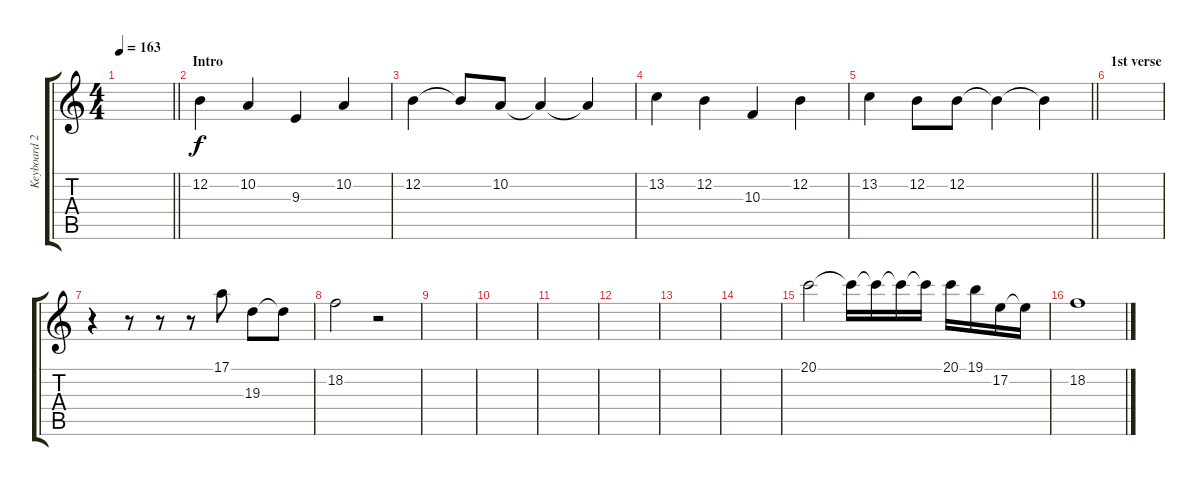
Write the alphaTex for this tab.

\track ("Keyboard 2" "Keyboard 2") {instrument vibraphone}
\staff {score tabs}
\tuning (E4 B3 G3 D3 A2 E2) {hide}
\ts (4 4)
\tempo 163
\clef g2
\barLineRight lightlight
\ks c
|
\section ("" "Intro")
12.2.4 10.2.4 9.3.4 10.2.4 |
12.2.4 12.2{t}.8 10.2.8 10.2{t}.4 10.2{t}.4 |
13.2.4 12.2.4 10.3.4 12.2.4 |
\barLineRight lightlight
13.2.4 12.2.8 12.2.8 12.2{t}.4 12.2{t}.4 |
\section ("" "1st verse")
|
r.4 r.8 r.8 r.8 17.1.8 19.3.8 19.3{t}.8 |
18.2.2 r.2 |
|
|
|
|
|
|
20.1.2 20.1{t}.16 20.1{t}.16 20.1{t}.16 20.1{t}.16 20.1.16 19.1.16 17.2.16 17.2{t}.16 |
18.2.1
